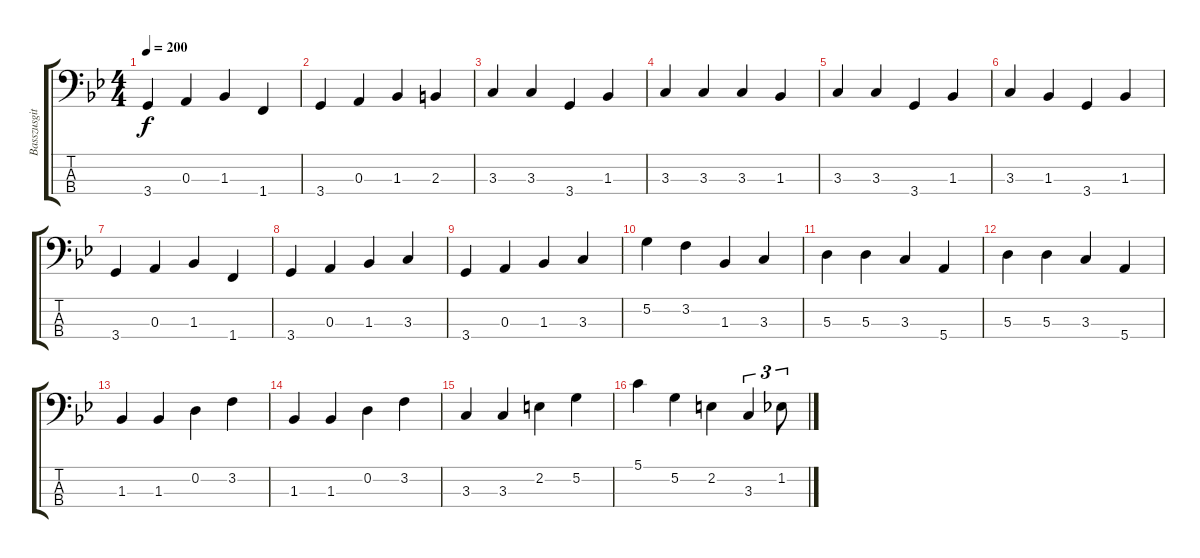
\track ("Basszusgitár (Roger Glover)" "Basszusgit") {instrument electricbassfinger}
\staff {score tabs}
\tuning (G2 D2 A1 E1) {hide}
\ts (4 4)
\tempo 200
\clef f4
\ks bb
3.4.4{dy f} 0.3.4 1.3.4 1.4.4 |
3.4.4 0.3.4 1.3.4 2.3.4 |
3.3.4 3.3.4 3.4.4 1.3.4 |
3.3.4 3.3.4 3.3.4 1.3.4 |
3.3.4 3.3.4 3.4.4 1.3.4 |
3.3.4 1.3.4 3.4.4 1.3.4 |
3.4.4 0.3.4 1.3.4 1.4.4 |
3.4.4 0.3.4 1.3.4 3.3.4 |
3.4.4 0.3.4 1.3.4 3.3.4 |
5.2.4 3.2.4 1.3.4 3.3.4 |
5.3.4 5.3.4 3.3.4 5.4.4 |
5.3.4 5.3.4 3.3.4 5.4.4 |
1.3.4 1.3.4 0.2.4 3.2.4 |
1.3.4 1.3.4 0.2.4 3.2.4 |
3.3.4 3.3.4 2.2.4 5.2.4 |
5.1.4 5.2.4 2.2.4 3.3.4{tu (3 2)} 1.2.8{tu (3 2)}
